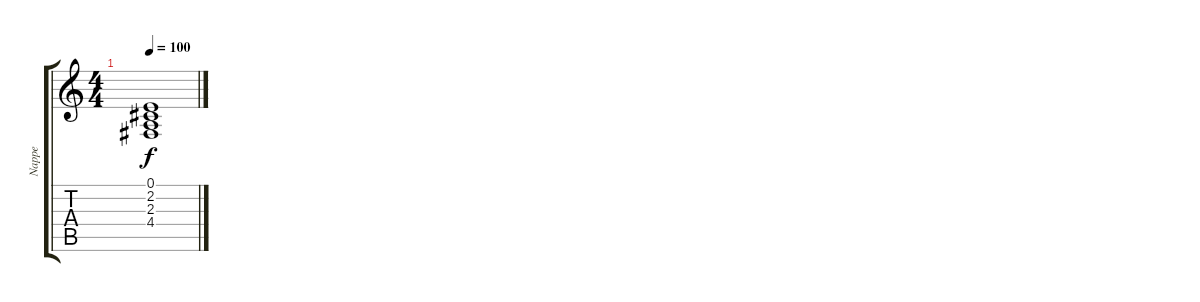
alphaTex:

\track ("Nappe" "Nappe") {instrument synthstrings1}
\staff {score tabs}
\tuning (E4 B3 G3 D3 A2 E2) {hide}
\ts (4 4)
\tempo 100
\clef g2
\ks c
(0.1{t} 2.2{t} 2.3{t} 4.4{t}).1{dy f}
